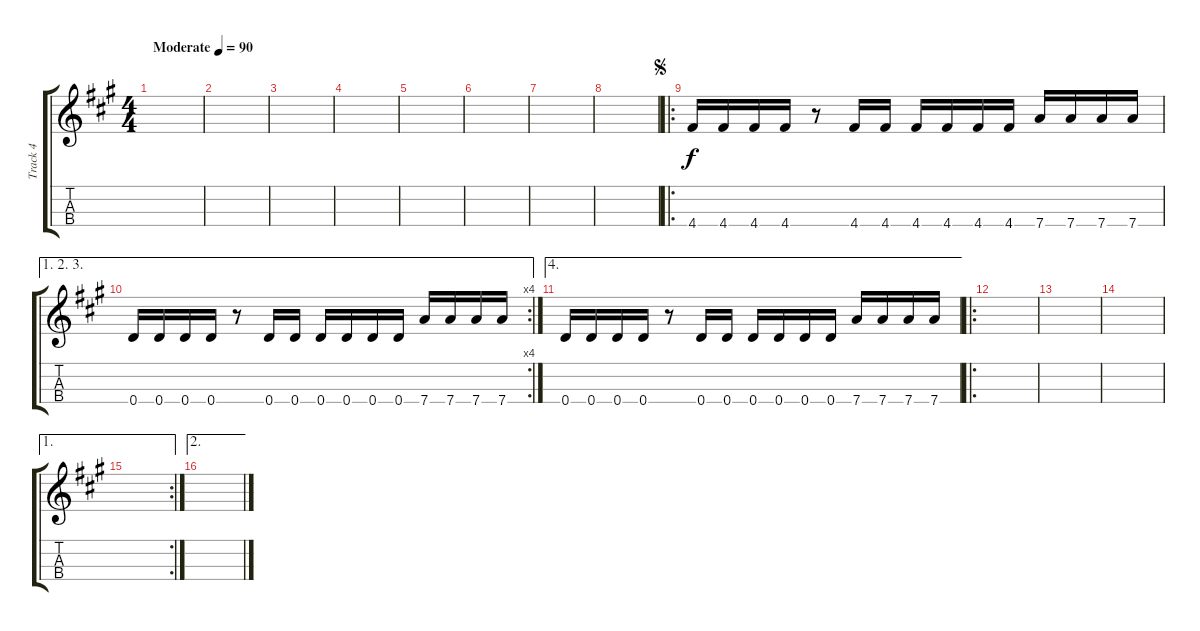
\track ("Track 4" "Track 4") {instrument synthbass1}
\staff {score tabs}
\tuning (E4 B3 G3 D3) {hide}
\ts (4 4)
\tempo (90 "Moderate")
\clef g2
\ks f#minor
|
|
|
|
|
|
|
|
\ro
\jump segno
4.4.16 4.4.16 4.4.16 4.4.16 r.8 4.4.16 4.4.16 4.4.16 4.4.16 4.4.16 4.4.16 7.4.16 7.4.16 7.4.16 7.4.16 |
\ae (1 2 3)
\rc 4
0.4.16 0.4.16 0.4.16 0.4.16 r.8 0.4.16 0.4.16 0.4.16 0.4.16 0.4.16 0.4.16 7.4.16 7.4.16 7.4.16 7.4.16 |
\ae 4
0.4.16 0.4.16 0.4.16 0.4.16 r.8 0.4.16 0.4.16 0.4.16 0.4.16 0.4.16 0.4.16 7.4.16 7.4.16 7.4.16 7.4.16 |
\ro
|
|
|
\ae 1
\rc 2
|
\ae 2
